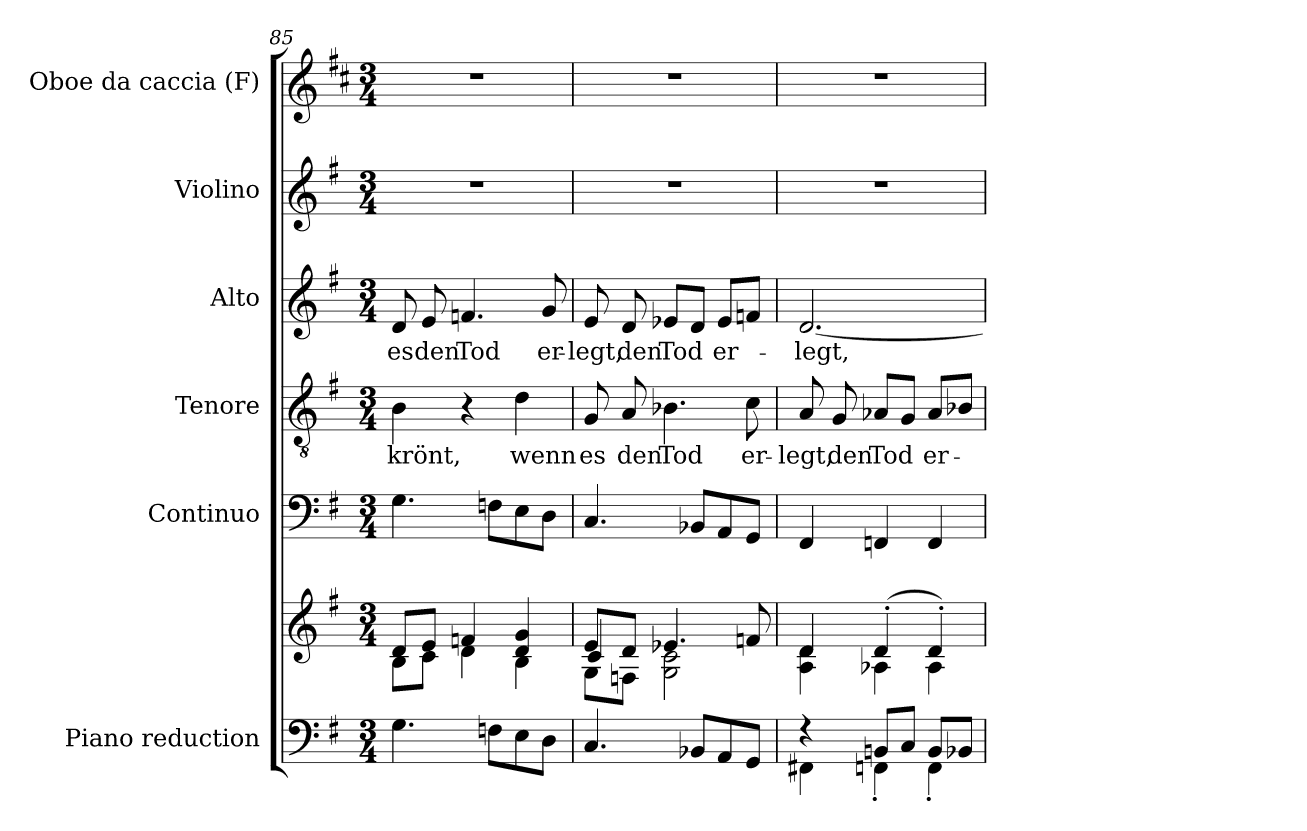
**kern	**kern	**kern	**kern	**text	**kern	**text	**kern	**kern
*part6	*part6	*part5	*part4	*part4	*part3	*part3	*part2	*part1
*staff7	*staff6	*staff5	*staff4	*staff4	*staff3	*staff3	*staff2	*staff1
*I"Piano reduction	*	*I"Continuo	*I"Tenore	*	*I"Alto	*	*I"Violino	*I"Oboe da caccia (F)
*I'Pno	*	*	*	*	*	*	*I'Vln	*
*clefF4	*clefG2	*clefF4	*clefGv2	*	*clefG2	*	*clefG2	*clefG2
*	*	*	*	*	*	*	*	*ITrd4c7
*k[f#]	*k[f#]	*k[f#]	*k[f#]	*	*k[f#]	*	*k[f#]	*k[f#]
*M3/4	*M3/4	*M3/4	*M3/4	*	*M3/4	*	*M3/4	*M3/4
=85	=85	=85	=85	=85	=85	=85	=85	=85
*	*^	*	*	*	*	*	*	*
!	!	!	!	!	!LO:LY:b	!	!LO:LY:b	!	!
4.G\	8d/L	8B\L	4.G\	4B\	krönt,	8d/	es	2.r	2.r
!	!	!	!	!	!	!	!LO:LY:b	!	!
.	8e/J	8c\J	.	.	.	8e/	den	.	.
!	!	!	!	!	!	!	!LO:LY:b	!	!
.	4fn/	4d\	.	4r	.	4.fn/	Tod	.	.
8Fn\L	.	.	8Fn\L	.	.	.	.	.	.
!	!	!	!	!	!LO:LY:b	!	!	!	!
8E\	4d/ 4g/	4B\	8E\	4d\	wenn	.	.	.	.
!	!	!	!	!	!	!	!LO:LY:b	!	!
8D\J	.	.	8D\J	.	.	8g/	er-	.	.
=86	=86	=86	=86	=86	=86	=86	=86	=86	=86
*	*	*^	*	*	*	*	*	*	*
!	!	!	!	!	!	!LO:LY:b	!	!LO:LY:b	!	!
4.C/	8e/L	8G\L	4c/	4.C/	8G/	es	8e/	legt,	2.r	2.r
!	!	!	!	!	!	!LO:LY:b	!	!LO:LY:b	!	!
.	8d/J	8Fn\J	.	.	8A/	den	8d/	den	.	.
!	!	!	!	!	!	!LO:LY:b	!	!LO:LY:b	!	!
.	4.e-X/	2G\ 2c\	2ryy	.	4.B-X\	Tod	8e-X/L	Tod	.	.
8BB-X/L	.	.	.	8BB-X/L	.	.	8d/J	.	.	.
!	!	!	!	!	!	!	!	!LO:LY:b	!	!
8AA/	.	.	.	8AA/	.	.	8e-/L	er-	.	.
!	!	!	!	!	!	!LO:LY:b	!	!	!	!
8GG/J	8fn/	.	.	8GG/J	8c\	er-	8fn/J	.	.	.
*	*	*v	*v	*	*	*	*	*	*	*
=87	=87	=87	=87	=87	=87	=87	=87	=87	=87
*^	*	*	*	*	*	*	*	*	*
!	!	!	!	!	!	!LO:LY:b	!	!LO:LY:b	!	!
4r	4FF#X\	4d/	4A\ 4d\	4FF#/	8A/	legt,	[2.d/	-legt,	2.r	2.r
!	!	!	!	!	!	!LO:LY:b	!	!	!	!
.	.	.	.	.	8G/	den	.	.	.	.
!	!	!	!	!	!	!LO:LY:b	!	!	!	!
8BBn/L	4FFn'\	(>4d'/	4A-X\	4FFn/	8A-X/L	Tod	.	.	.	.
8C/J	.	.	.	.	8G/J	.	.	.	.	.
!	!	!	!	!	!	!LO:LY:b	!	!	!	!
8BB/L	4FF'\	4d'/)	4A-\	4FF/	8A-/L	er-	.	.	.	.
8BB-X/J	.	.	.	.	8B-X/J	.	.	.	.	.
*v	*v	*	*	*	*	*	*	*	*	*
*	*v	*v	*	*	*	*	*	*	*
=	=	=	=	=	=	=	=	=
*-	*-	*-	*-	*-	*-	*-	*-	*-
